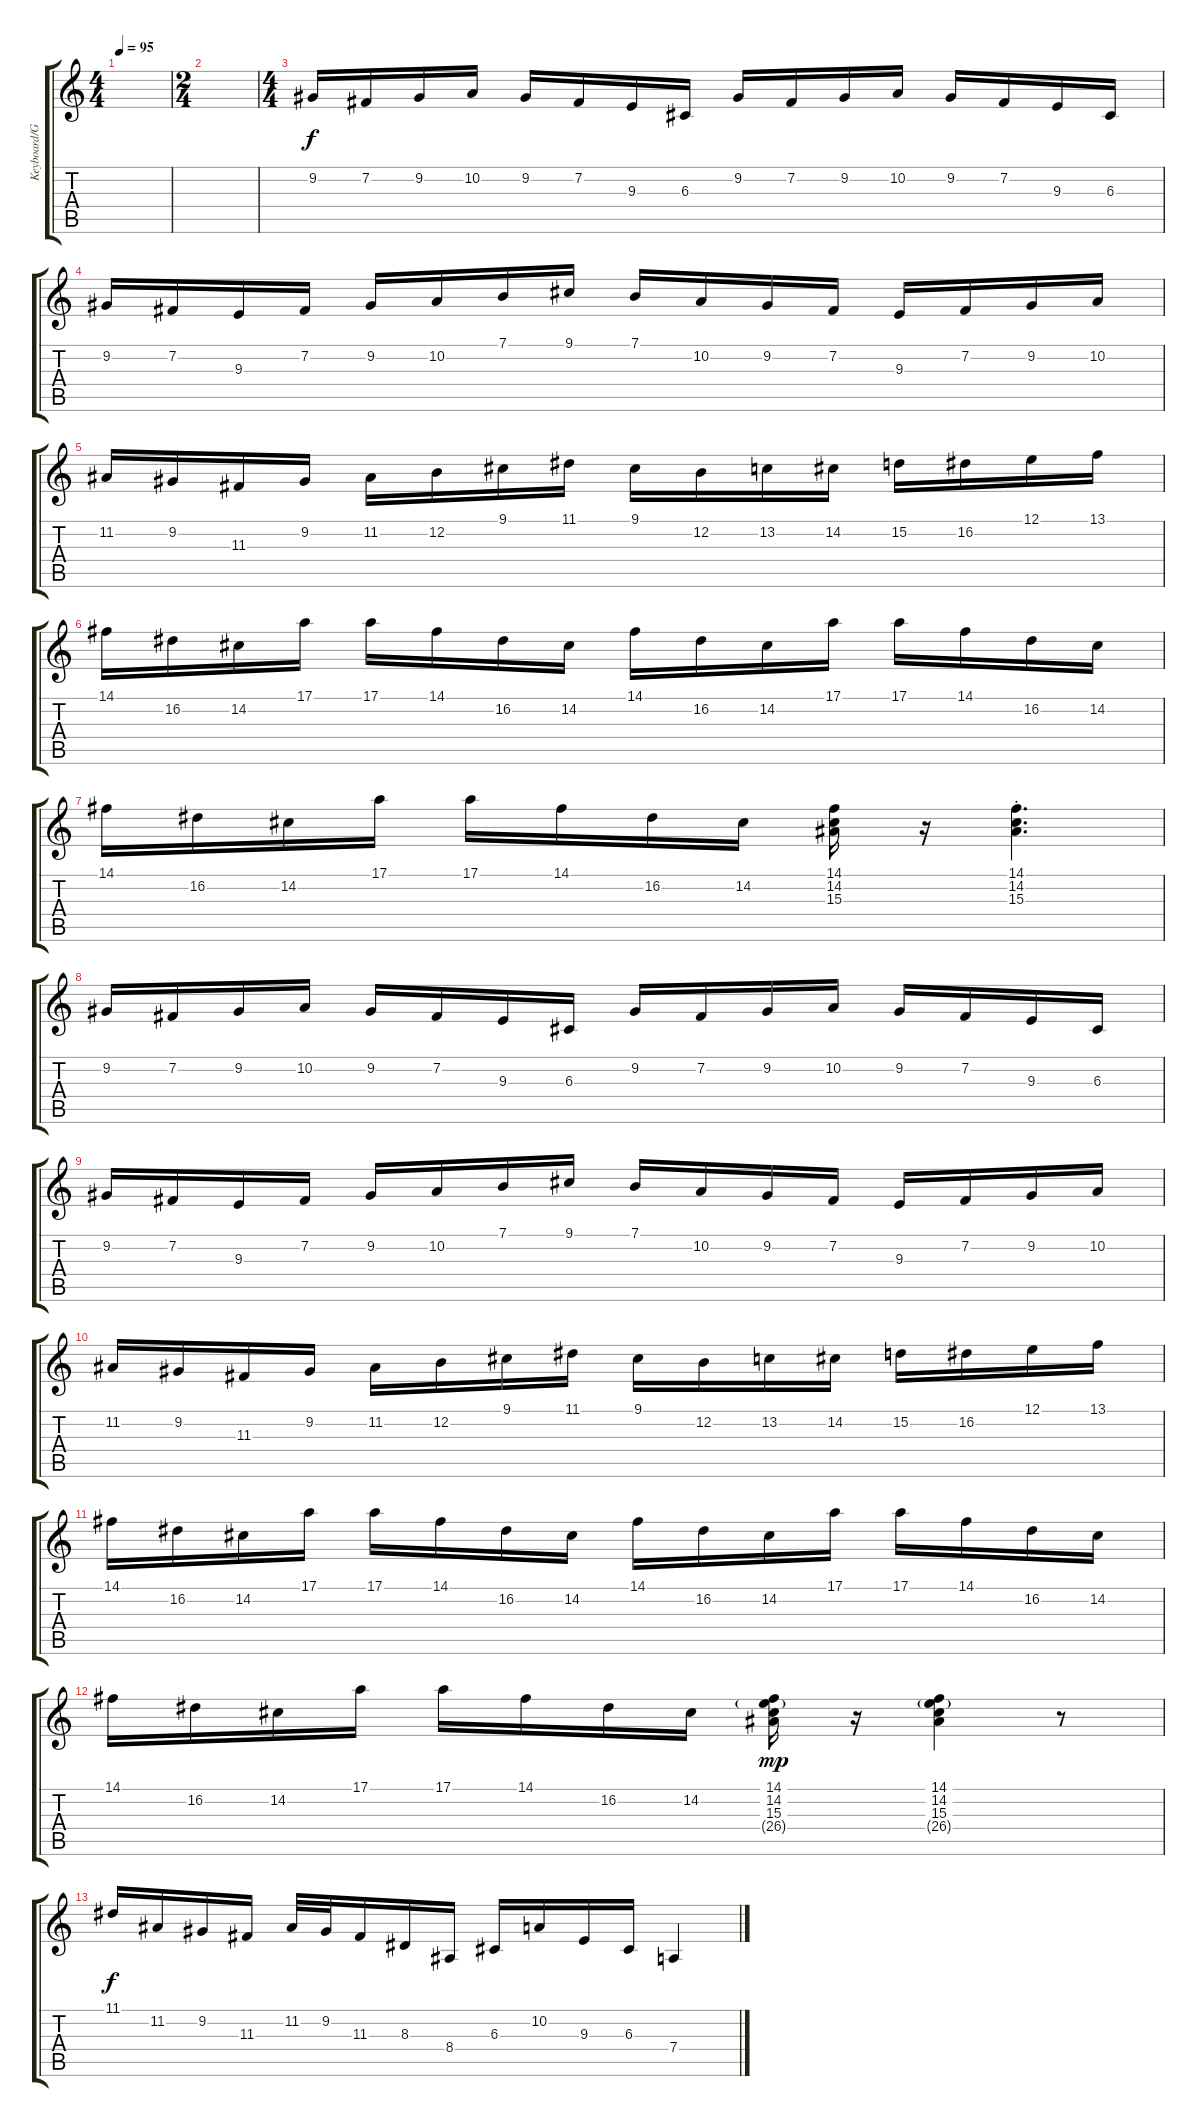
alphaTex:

\track ("Keyboard/Guitar synth fancy stuff" "Keyboard/G") {instrument lead2sawtooth}
\staff {score tabs}
\tuning (E4 B3 G3 D3 A2 E2) {hide}
\ts (4 4)
\tempo 95
\clef g2
\ks c
|
\ts (2 4)
|
\ts (4 4)
9.2.16{instrument lead2sawtooth} 7.2.16 9.2.16 10.2.16 9.2.16 7.2.16 9.3.16 6.3.16 9.2.16 7.2.16 9.2.16 10.2.16 9.2.16 7.2.16 9.3.16 6.3.16 |
9.2.16 7.2.16 9.3.16 7.2.16 9.2.16 10.2.16 7.1.16 9.1.16 7.1.16 10.2.16 9.2.16 7.2.16 9.3.16 7.2.16 9.2.16 10.2.16 |
11.2.16 9.2.16 11.3.16 9.2.16 11.2.16 12.2.16 9.1.16 11.1.16 9.1.16 12.2.16 13.2.16 14.2.16 15.2.16 16.2.16 12.1.16 13.1.16 |
14.1.16 16.2.16 14.2.16 17.1.16 17.1.16 14.1.16 16.2.16 14.2.16 14.1.16 16.2.16 14.2.16 17.1.16 17.1.16 14.1.16 16.2.16 14.2.16 |
14.1.16 16.2.16 14.2.16 17.1.16 17.1.16 14.1.16 16.2.16 14.2.16 (14.1 14.2 15.3).16 r.16 (14.1{st} 14.2{st} 15.3{st}).4{d} |
9.2.16 7.2.16 9.2.16 10.2.16 9.2.16 7.2.16 9.3.16 6.3.16 9.2.16 7.2.16 9.2.16 10.2.16 9.2.16 7.2.16 9.3.16 6.3.16 |
9.2.16 7.2.16 9.3.16 7.2.16 9.2.16 10.2.16 7.1.16 9.1.16 7.1.16 10.2.16 9.2.16 7.2.16 9.3.16 7.2.16 9.2.16 10.2.16 |
11.2.16 9.2.16 11.3.16 9.2.16 11.2.16 12.2.16 9.1.16 11.1.16 9.1.16 12.2.16 13.2.16 14.2.16 15.2.16 16.2.16 12.1.16 13.1.16 |
14.1.16 16.2.16 14.2.16 17.1.16 17.1.16 14.1.16 16.2.16 14.2.16 14.1.16 16.2.16 14.2.16 17.1.16 17.1.16 14.1.16 16.2.16 14.2.16 |
14.1.16 16.2.16 14.2.16 17.1.16 17.1.16 14.1.16 16.2.16 14.2.16 (14.1 14.2 15.3 26.4{g}).16{dy mp} r.16 (14.1 14.2 15.3 26.4{g}).4 r.8 |
11.1.16{dy f instrument lead2sawtooth} 11.2.16 9.2.16 11.3.16 11.2.32 9.2.32 11.3.16 8.3.16 8.4.16 6.3.16 10.2.16 9.3.16 6.3.16 7.4.4
